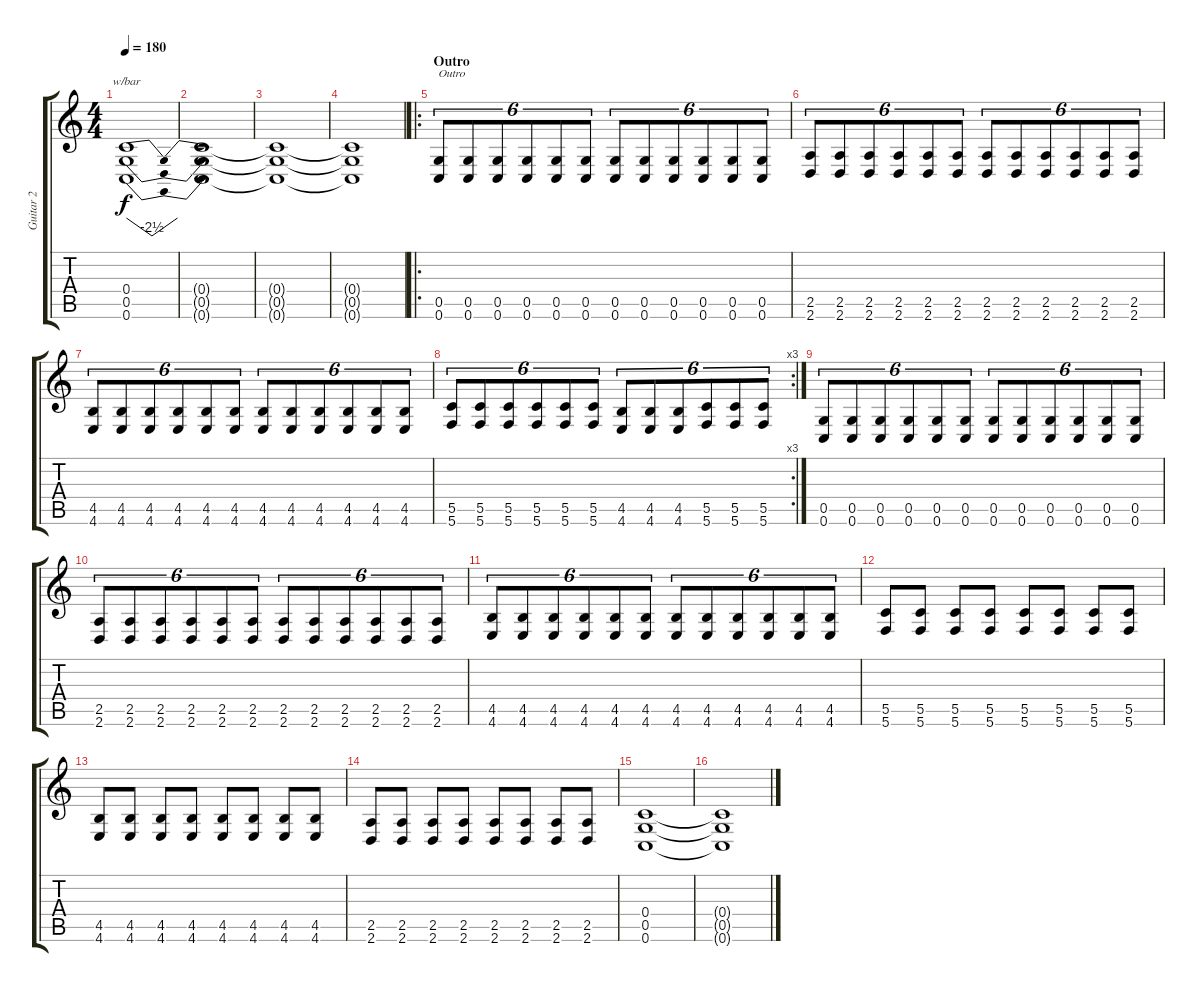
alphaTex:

\track ("Guitar 2" "Guitar 2") {instrument distortionguitar}
\staff {score tabs}
\tuning (D4 A3 F3 C3 G2 C2) {hide}
\ts (4 4)
\tempo 180
\clef g2
\ks c
(0.4 0.5 0.6).1{tbe (dip default 0 0 30 -10 60 0) dy f} |
(0.4{t} 0.5{t} 0.6{t}).1 |
(0.4{t} 0.5{t} 0.6{t}).1 |
(0.4{t} 0.5{t} 0.6{t}).1 |
\ro
\section ("" "Outro")
(0.5 0.6).8{tu (6 4) txt "Outro"} (0.5 0.6).8{tu (6 4)} (0.5 0.6).8{tu (6 4)} (0.5 0.6).8{tu (6 4)} (0.5 0.6).8{tu (6 4)} (0.5 0.6).8{tu (6 4)} (0.5 0.6).8{tu (6 4)} (0.5 0.6).8{tu (6 4)} (0.5 0.6).8{tu (6 4)} (0.5 0.6).8{tu (6 4)} (0.5 0.6).8{tu (6 4)} (0.5 0.6).8{tu (6 4)} |
(2.5 2.6).8{tu (6 4)} (2.5 2.6).8{tu (6 4)} (2.5 2.6).8{tu (6 4)} (2.5 2.6).8{tu (6 4)} (2.5 2.6).8{tu (6 4)} (2.5 2.6).8{tu (6 4)} (2.5 2.6).8{tu (6 4)} (2.5 2.6).8{tu (6 4)} (2.5 2.6).8{tu (6 4)} (2.5 2.6).8{tu (6 4)} (2.5 2.6).8{tu (6 4)} (2.5 2.6).8{tu (6 4)} |
(4.5 4.6).8{tu (6 4)} (4.5 4.6).8{tu (6 4)} (4.5 4.6).8{tu (6 4)} (4.5 4.6).8{tu (6 4)} (4.5 4.6).8{tu (6 4)} (4.5 4.6).8{tu (6 4)} (4.5 4.6).8{tu (6 4)} (4.5 4.6).8{tu (6 4)} (4.5 4.6).8{tu (6 4)} (4.5 4.6).8{tu (6 4)} (4.5 4.6).8{tu (6 4)} (4.5 4.6).8{tu (6 4)} |
\rc 3
(5.5 5.6).8{tu (6 4)} (5.5 5.6).8{tu (6 4)} (5.5 5.6).8{tu (6 4)} (5.5 5.6).8{tu (6 4)} (5.5 5.6).8{tu (6 4)} (5.5 5.6).8{tu (6 4)} (4.5 4.6).8{tu (6 4)} (4.5 4.6).8{tu (6 4)} (4.5 4.6).8{tu (6 4)} (5.5 5.6).8{tu (6 4)} (5.5 5.6).8{tu (6 4)} (5.5 5.6).8{tu (6 4)} |
(0.5 0.6).8{tu (6 4)} (0.5 0.6).8{tu (6 4)} (0.5 0.6).8{tu (6 4)} (0.5 0.6).8{tu (6 4)} (0.5 0.6).8{tu (6 4)} (0.5 0.6).8{tu (6 4)} (0.5 0.6).8{tu (6 4)} (0.5 0.6).8{tu (6 4)} (0.5 0.6).8{tu (6 4)} (0.5 0.6).8{tu (6 4)} (0.5 0.6).8{tu (6 4)} (0.5 0.6).8{tu (6 4)} |
(2.5 2.6).8{tu (6 4)} (2.5 2.6).8{tu (6 4)} (2.5 2.6).8{tu (6 4)} (2.5 2.6).8{tu (6 4)} (2.5 2.6).8{tu (6 4)} (2.5 2.6).8{tu (6 4)} (2.5 2.6).8{tu (6 4)} (2.5 2.6).8{tu (6 4)} (2.5 2.6).8{tu (6 4)} (2.5 2.6).8{tu (6 4)} (2.5 2.6).8{tu (6 4)} (2.5 2.6).8{tu (6 4)} |
(4.5 4.6).8{tu (6 4)} (4.5 4.6).8{tu (6 4)} (4.5 4.6).8{tu (6 4)} (4.5 4.6).8{tu (6 4)} (4.5 4.6).8{tu (6 4)} (4.5 4.6).8{tu (6 4)} (4.5 4.6).8{tu (6 4)} (4.5 4.6).8{tu (6 4)} (4.5 4.6).8{tu (6 4)} (4.5 4.6).8{tu (6 4)} (4.5 4.6).8{tu (6 4)} (4.5 4.6).8{tu (6 4)} |
(5.5 5.6).8 (5.5 5.6).8 (5.5 5.6).8 (5.5 5.6).8 (5.5 5.6).8 (5.5 5.6).8 (5.5 5.6).8 (5.5 5.6).8 |
(4.5 4.6).8 (4.5 4.6).8 (4.5 4.6).8 (4.5 4.6).8 (4.5 4.6).8 (4.5 4.6).8 (4.5 4.6).8 (4.5 4.6).8 |
(2.5 2.6).8 (2.5 2.6).8 (2.5 2.6).8 (2.5 2.6).8 (2.5 2.6).8 (2.5 2.6).8 (2.5 2.6).8 (2.5 2.6).8 |
(0.4 0.5 0.6).1 |
(0.4{t} 0.5{t} 0.6{t}).1
